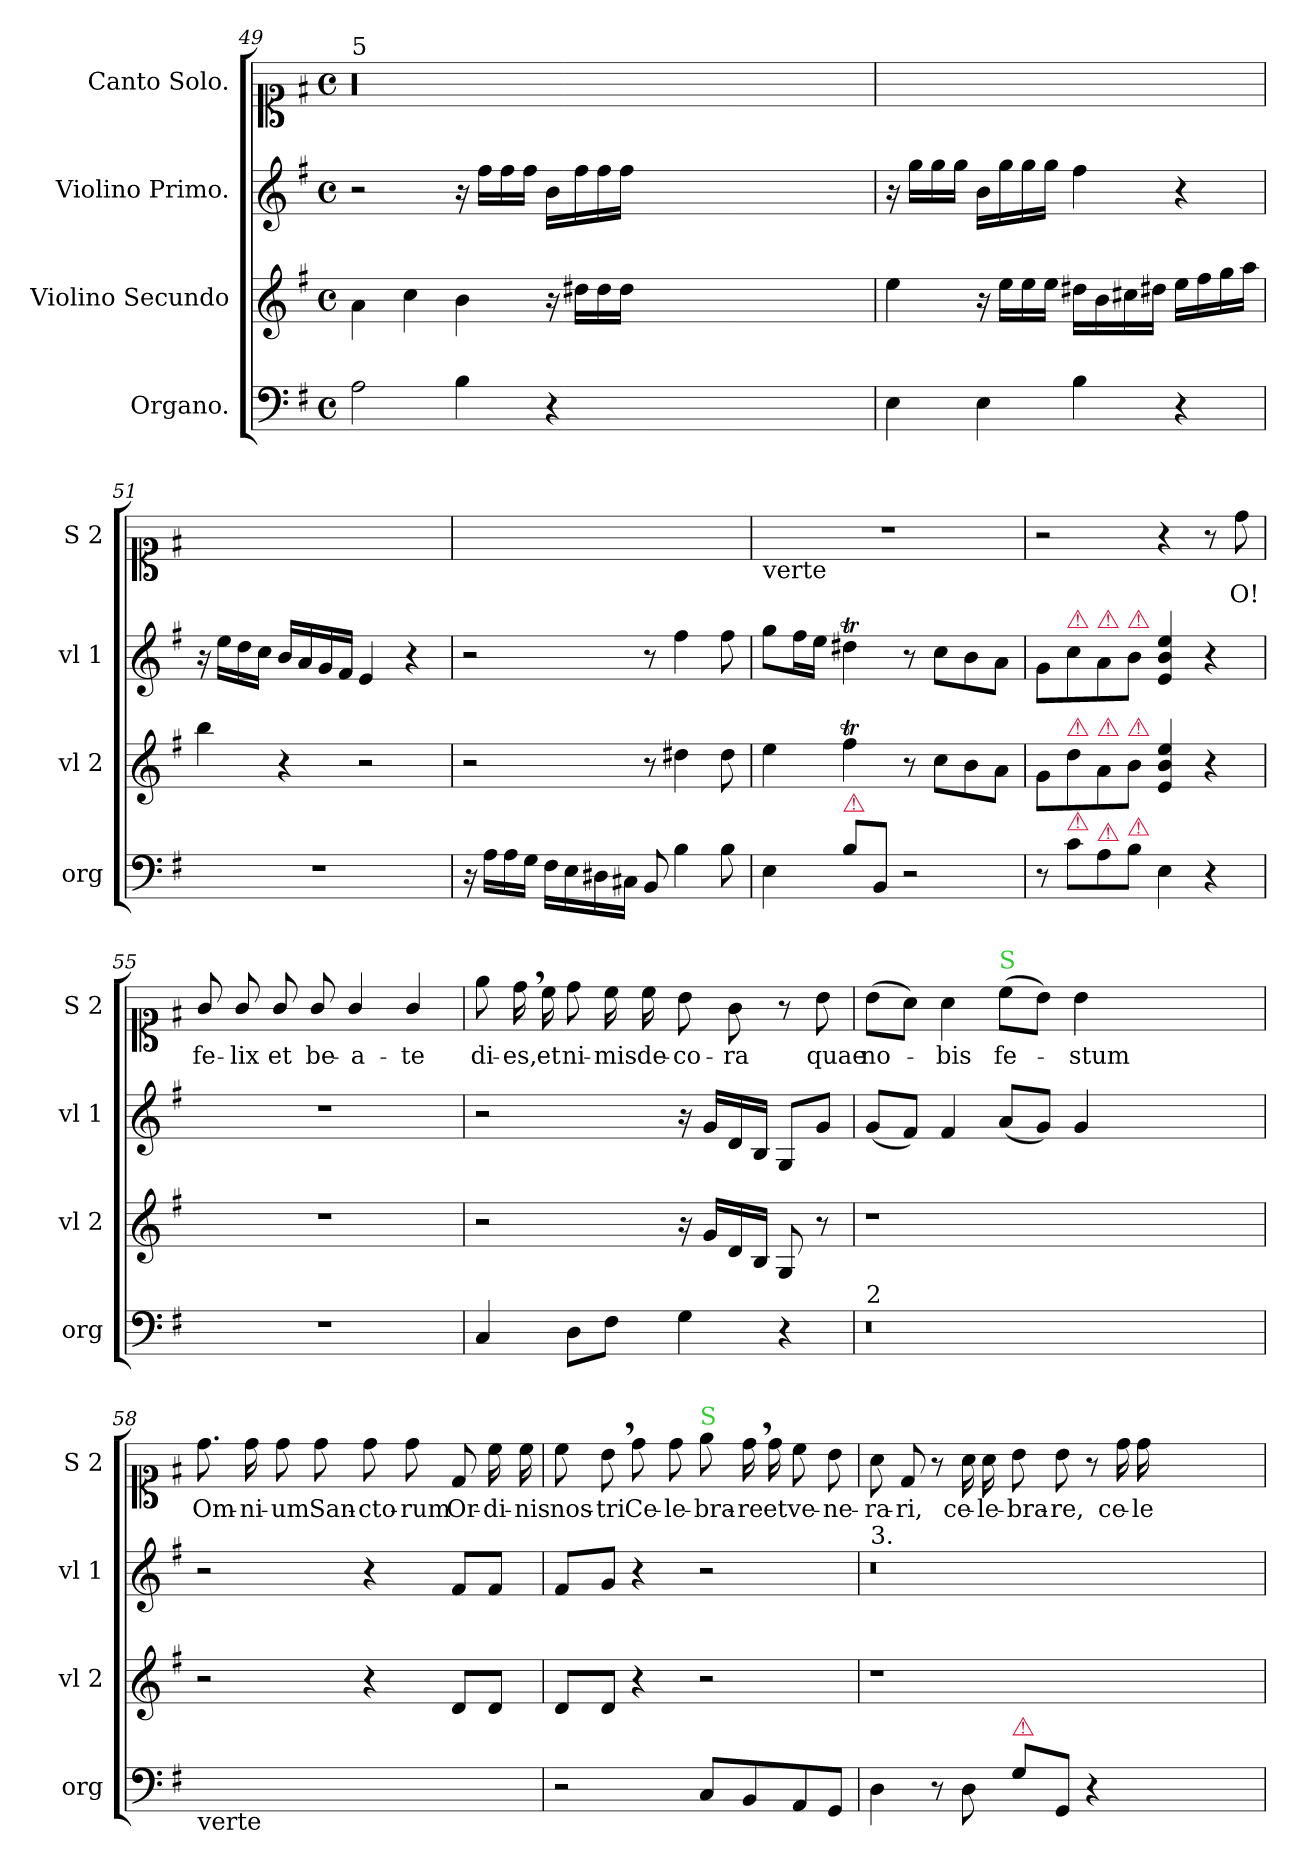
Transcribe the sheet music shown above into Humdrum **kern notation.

**kern	**dynam	**kern	**dynam	**kern	**dynam	**kern	**text
*part4	*part4	*part3	*part3	*part2	*part2	*part1	*part1
*staff4	*staff4	*staff3	*staff3	*staff2	*staff2	*staff1	*staff1
*I"Organo.	*	*I"Violino Secundo	*	*I"Violino Primo.	*	*I"Canto Solo.	*
*I'org	*	*I'vl 2	*	*I'vl 1	*	*I'S 2	*
*clefF4	*	*clefG2	*	*clefG2	*	*clefC1	*
*k[f#]	*	*k[f#]	*	*k[f#]	*	*k[f#]	*
*M4/4	*	*M4/4	*	*M4/4	*	*M4/4	*
*met(c)	*	*met(c)	*	*met(c)	*	*met(c)	*
=49	=49	=49	=49	=49	=49	=49	=49
!	!	!	!	!	!	!LO:TX:a:t=5	!
2A	.	4a\	.	2r	.	00r	.
.	.	4cc	.	.	.	.	.
4B	.	4b	.	16r	.	.	.
.	.	.	.	16ff#LL	.	.	.
.	.	.	.	16ff#	.	.	.
.	.	.	.	16ff#JJ	.	.	.
4r	.	16r	.	16bLL	.	.	.
.	.	16dd#XLL	.	16ff#	.	.	.
.	.	16dd#	.	16ff#	.	.	.
.	.	16dd#JJ	.	16ff#JJ	.	.	.
0.ryy	.	0.ryy	.	0.ryy	.	.	.
=50	=50	=50	=50	=50	=50	=50	=50
4E	.	4ee	.	16r	.	1ryy	.
.	.	.	.	16ggLL	.	.	.
.	.	.	.	16gg	.	.	.
.	.	.	.	16ggJJ	.	.	.
4E	.	16r	.	16bLL	.	.	.
.	.	16eeLL	.	16gg	.	.	.
.	.	16ee	.	16gg	.	.	.
.	.	16eeJJ	.	16ggJJ	.	.	.
4B	.	16dd#XLL	.	4ff#	.	.	.
.	.	16b	.	.	.	.	.
.	.	16cc#X	.	.	.	.	.
.	.	16dd#XJJ	.	.	.	.	.
4r	.	16eeLL	.	4r	.	.	.
.	.	16ff#	.	.	.	.	.
.	.	16gg	.	.	.	.	.
.	.	16aaJJ	.	.	.	.	.
=51	=51	=51	=51	=51	=51	=51	=51
1r	.	4bb	.	16r	.	1ryy	.
.	.	.	.	16eeLL	.	.	.
.	.	.	.	16dd	.	.	.
.	.	.	.	16ccJJ	.	.	.
.	.	4r	.	16bLL	.	.	.
.	.	.	.	16a	.	.	.
.	.	.	.	16g	.	.	.
.	.	.	.	16f#JJ	.	.	.
.	.	2r	.	4e	.	.	.
.	.	.	.	4r	.	.	.
=52	=52	=52	=52	=52	=52	=52	=52
16r	.	2r	.	2r	.	1ryy	.
16ALL	.	.	.	.	.	.	.
16A	.	.	.	.	.	.	.
16GJJ	.	.	.	.	.	.	.
16F#LL	.	.	.	.	.	.	.
16E	.	.	.	.	.	.	.
16D#X	.	.	.	.	.	.	.
16C#XJJ	.	.	.	.	.	.	.
8BB	.	8r	.	8r	.	.	.
4B	.	4dd#X	.	4ff#	.	.	.
8B	.	8dd#	.	8ff#	.	.	.
=53	=53	=53	=53	=53	=53	=53	=53
!	!	!	!	!	!	!LO:TX:b:t=verte	!
4E	.	4ee	.	8ggL	.	1r	.
.	.	.	.	16ff#L	.	.	.
.	.	.	.	16eeJJ	.	.	.
!LO:TX:a:color=crimson:t=⚠	!	!	!	!	!	!	!
8B\L	.	4ff#t	.	4dd#Xt	.	.	.
8BB/J	.	.	.	.	.	.	.
2r	.	8r	.	8r	.	.	.
.	.	8ccL	.	8ccL	.	.	.
.	.	8b	.	8b	.	.	.
.	.	8aJ	.	8aJ	.	.	.
=54	=54	=54	=54	=54	=54	=54	=54
8r	.	8g\L	.	8g\L	.	2r	.
!	!	!	!	!LO:TX:a:color=crimson:t=⚠	!	!	!
!	!	!LO:TX:a:color=crimson:t=⚠	!	!	!	!	!
!LO:TX:a:color=crimson:t=⚠	!	!	!	!	!	!	!
8cL	.	8dd\	.	8cc\	.	.	.
!	!	!	!	!LO:TX:a:color=crimson:t=⚠	!	!	!
!	!	!LO:TX:a:color=crimson:t=⚠	!	!	!	!	!
!LO:TX:a:color=crimson:t=⚠	!	!	!	!	!	!	!
8A	.	8a\	.	8a\	.	.	.
!	!	!	!	!LO:TX:a:color=crimson:t=⚠	!	!	!
!	!	!LO:TX:a:color=crimson:t=⚠	!	!	!	!	!
!LO:TX:a:color=crimson:t=⚠	!	!	!	!	!	!	!
8BJ	.	8b\J	.	8b\J	.	.	.
4E	.	4e 4b 4ee	.	4e 4b 4ee	.	4r	.
4r	.	4r	.	4r	.	8r	.
.	.	.	.	.	.	8dd	O!
=55	=55	=55	=55	=55	=55	=55	=55
1r	.	1r	.	1r	.	8g/	fe-
.	.	.	.	.	.	8g/	-lix
.	.	.	.	.	.	8g/	et
.	.	.	.	.	.	8g/	be-
.	.	.	.	.	.	4g/	-a-
.	.	.	.	.	.	4g/	-te
=56	=56	=56	=56	=56	=56	=56	=56
!	!LO:DY:a	!	!LO:DY:a	!	!	!	!
4C	piano	2r	fortè	2r	.	8ee	di-
.	.	.	.	.	.	16dd,	-es,
.	.	.	.	.	.	16cc	et
8DL	.	.	.	.	.	8dd	ni-
8F#J	.	.	.	.	.	16cc	-mis
.	.	.	.	.	.	16cc	de-
4G	.	16r	.	16r	.	8b	-co-
!	!	!	!	!	!LO:DY:a	!	!
.	.	16gLL	.	16gLL	fort.	.	.
.	.	16d	.	16d	.	8g	-ra
.	.	16BJJ	.	16BJJ	.	.	.
4r	.	8G	.	8GL	.	8r	.
!	!	!	!	!	!LO:DY:a	!	!
.	.	8r	.	8gJ	piano	8b	quae
=57	=57	=57	=57	=57	=57	=57	=57
!LO:TX:a:t=2	!	!	!	!	!	!	!
0r	.	1r	.	(<8gL	.	(>8bL	no-
.	.	.	.	8f#J)	.	8aJ)	.
.	.	.	.	4f#	.	4a	-bis
!	!	!	!	!	!	!LO:TX:a:color=limegreen:t=S	!
.	.	.	.	(<8aL	.	(>8ccL	fe-
.	.	.	.	8gJ)	.	8bJ)	.
.	.	.	.	4g	.	4b	-stum
.	.	1ryy	.	1ryy	.	1ryy	.
=58	=58	=58	=58	=58	=58	=58	=58
*	*	*^	*	*	*	*	*
!LO:TX:b:t=verte	!	!	!	!	!	!	!	!
1ryy	.	2r	8.ryy	.	2r	.	8.dd	Om-
!	!	!	!	!LO:DY:a	!	!	!	!
.	.	.	2ryy	piano.	.	.	16dd	-ni-
.	.	.	.	.	.	.	8dd	-um
.	.	.	.	.	.	.	8dd	San-
.	.	4r	.	.	4r	.	8dd	-cto-
.	.	.	.	.	.	.	8dd	-rum
.	.	.	4ryy	.	.	.	.	.
.	.	8dL	.	.	8f#L	.	8d	Or-
.	.	8dJ	.	.	8f#J	.	16cc	-di-
.	.	.	16ryy	.	.	.	16cc	-nis
*	*	*v	*v	*	*	*	*	*
=59	=59	=59	=59	=59	=59	=59	=59
2r	.	8dL	.	8f#L	.	8cc	-nos-
.	.	8dJ	.	8gJ	.	8b,	-tri
.	.	4r	.	4r	.	8dd	Ce-
.	.	.	.	.	.	8dd	-le-
!	!	!	!	!	!	!LO:TX:a:color=limegreen:t=S	!
8CL	.	2r	.	2r	.	8ee	-bra-
8BB	.	.	.	.	.	16dd,	-re
.	.	.	.	.	.	16dd	et
8AA	.	.	.	.	.	8cc	ve-
8GGJ	.	.	.	.	.	8b	-ne-
=60	=60	=60	=60	=60	=60	=60	=60
!	!	!	!	!LO:TX:a:t=3.	!	!	!
4D	.	1r	.	0r	.	8a\	-ra-
.	.	.	.	.	.	8d/	-ri,
8r	.	.	.	.	.	8r	.
8D	.	.	.	.	.	16a	ce-
.	.	.	.	.	.	16a	-le-
!LO:TX:a:color=crimson:t=⚠	!	!	!	!	!	!	!
8G\L	.	.	.	.	.	8b	-bra-
8GG/J	.	.	.	.	.	8b	-re,
4r	.	.	.	.	.	8r	.
.	.	.	.	.	.	16dd	ce-
.	.	.	.	.	.	16dd	-le-
1ryy	.	1ryy	.	.	.	1ryy	.
=	=	=	=	=	=	=	=
*-	*-	*-	*-	*-	*-	*-	*-
